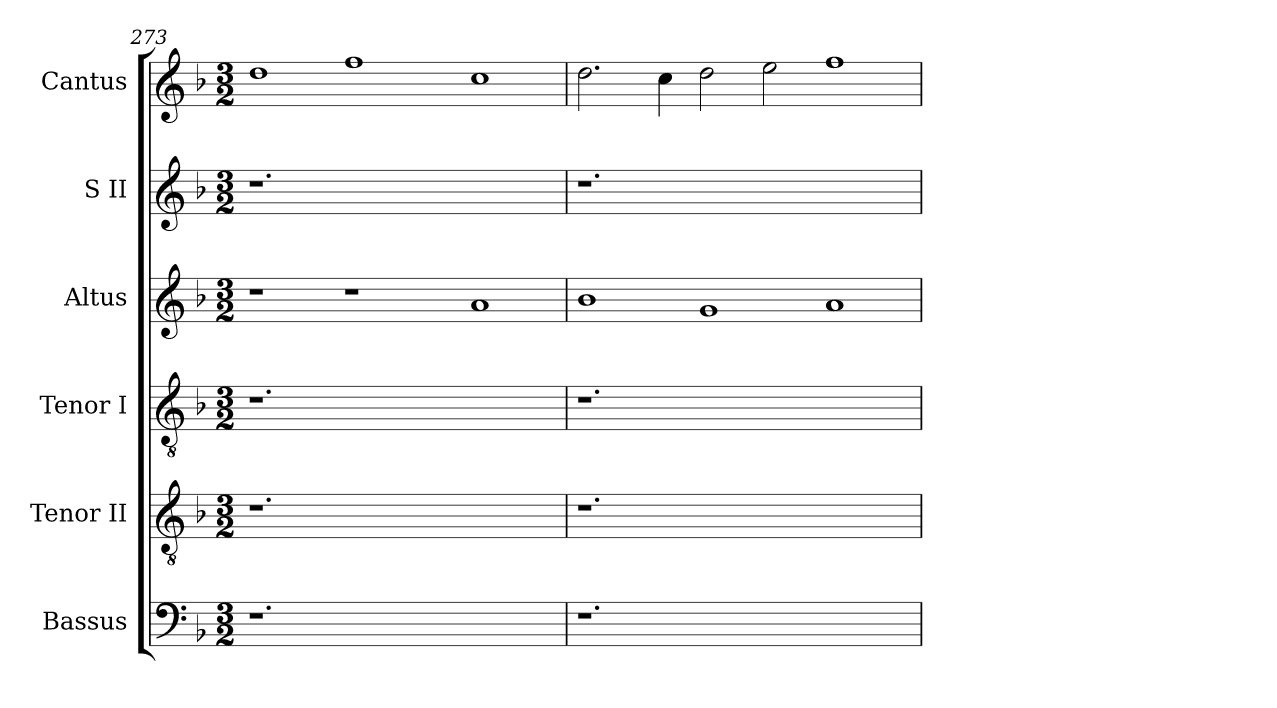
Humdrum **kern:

**kern	**kern	**kern	**kern	**kern	**kern
*part6	*part5	*part4	*part3	*part2	*part1
*staff6	*staff5	*staff4	*staff3	*staff2	*staff1
*I"Bassus	*I"Tenor II	*I"Tenor I	*I"Altus	*I"S II	*I"Cantus
*I'B	*I'T II	*I'T I	*I'A	*	*
!!LO:LB:g=z
*clefF4	*clefGv2	*clefGv2	*clefG2	*clefG2	*clefG2
*k[b-]	*k[b-]	*k[b-]	*k[b-]	*k[b-]	*k[b-]
*F:	*F:	*F:	*F:	*F:	*F:
*M3/2	*M3/2	*M3/2	*M3/2	*M3/2	*M3/2
=273	=273	=273	=273	=273	=273
1.r	1.r	1.r	1r	1.r	1dd
.	.	.	1r	.	1ff
1.ryy	1.ryy	1.ryy	.	1.ryy	.
.	.	.	1a	.	1cc
=274	=274	=274	=274	=274	=274
1.r	1.r	1.r	1b-	1.r	2.dd\
.	.	.	.	.	4cc\
.	.	.	1g	.	2dd\
1.ryy	1.ryy	1.ryy	.	1.ryy	2ee\
.	.	.	1a	.	1ff
=	=	=	=	=	=
*-	*-	*-	*-	*-	*-
